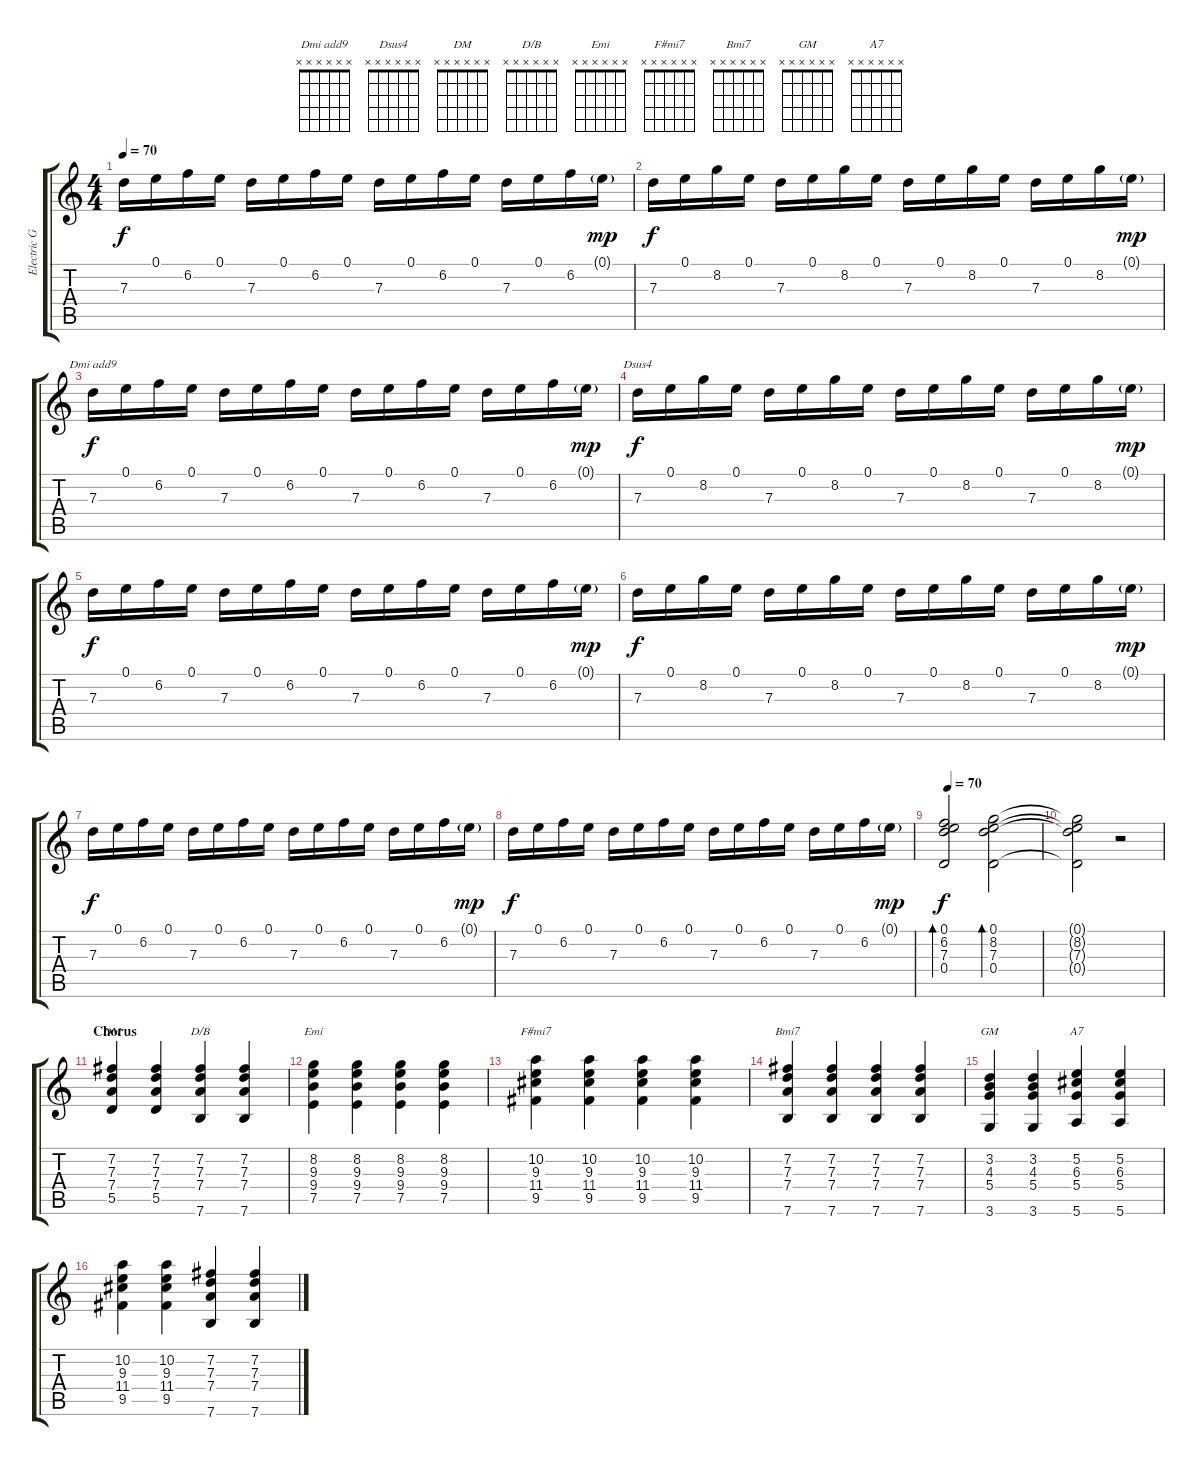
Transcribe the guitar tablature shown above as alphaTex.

\track ("Electric Guitar " "Electric G") {instrument electricguitarjazz}
\staff {score tabs}
\tuning (E4 B3 G3 D3 A2 E2) {hide}
\chord ("Dmi add9" x x x x x x)
\chord ("Dsus4" x x x x x x)
\chord ("DM" x x x x x x)
\chord ("D/B" x x x x x x)
\chord ("Emi" x x x x x x)
\chord ("F#mi7" x x x x x x)
\chord ("Bmi7" x x x x x x)
\chord ("GM" x x x x x x)
\chord ("A7" x x x x x x)
\ts (4 4)
\tempo 70
\clef g2
\ks c
7.3.16{dy f} 0.1.16 6.2.16 0.1.16 7.3.16 0.1.16 6.2.16 0.1.16 7.3.16 0.1.16 6.2.16 0.1.16 7.3.16 0.1.16 6.2.16 0.1{g}.16{dy mp} |
7.3.16{dy f} 0.1.16 8.2.16 0.1.16 7.3.16 0.1.16 8.2.16 0.1.16 7.3.16 0.1.16 8.2.16 0.1.16 7.3.16 0.1.16 8.2.16 0.1{g}.16{dy mp} |
7.3.16{ch "Dmi add9" dy f} 0.1.16 6.2.16 0.1.16 7.3.16 0.1.16 6.2.16 0.1.16 7.3.16 0.1.16 6.2.16 0.1.16 7.3.16 0.1.16 6.2.16 0.1{g}.16{dy mp} |
7.3.16{ch "Dsus4" dy f} 0.1.16 8.2.16 0.1.16 7.3.16 0.1.16 8.2.16 0.1.16 7.3.16 0.1.16 8.2.16 0.1.16 7.3.16 0.1.16 8.2.16 0.1{g}.16{dy mp} |
7.3.16{dy f} 0.1.16 6.2.16 0.1.16 7.3.16 0.1.16 6.2.16 0.1.16 7.3.16 0.1.16 6.2.16 0.1.16 7.3.16 0.1.16 6.2.16 0.1{g}.16{dy mp} |
7.3.16{dy f} 0.1.16 8.2.16 0.1.16 7.3.16 0.1.16 8.2.16 0.1.16 7.3.16 0.1.16 8.2.16 0.1.16 7.3.16 0.1.16 8.2.16 0.1{g}.16{dy mp} |
7.3.16{dy f} 0.1.16 6.2.16 0.1.16 7.3.16 0.1.16 6.2.16 0.1.16 7.3.16 0.1.16 6.2.16 0.1.16 7.3.16 0.1.16 6.2.16 0.1{g}.16{dy mp} |
7.3.16{dy f} 0.1.16 6.2.16 0.1.16 7.3.16 0.1.16 6.2.16 0.1.16 7.3.16 0.1.16 6.2.16 0.1.16 7.3.16 0.1.16 6.2.16 0.1{g}.16{dy mp} |
\tempo 70
(0.1 6.2 7.3 0.4).2{bd 240 dy f} (0.1 8.2 7.3 0.4).2{bd 240} |
(0.1{t} 8.2{t} 7.3{t} 0.4{t}).2 r.2 |
\section ("" "Chorus")
(7.2 7.3 7.4 5.5).4{ch "DM"} (7.2 7.3 7.4 5.5).4 (7.2 7.3 7.4 7.6).4{ch "D/B"} (7.2 7.3 7.4 7.6).4 |
(8.2 9.3 9.4 7.5).4{ch "Emi"} (8.2 9.3 9.4 7.5).4 (8.2 9.3 9.4 7.5).4 (8.2 9.3 9.4 7.5).4 |
(10.2 9.3 11.4 9.5).4{ch "F#mi7"} (10.2 9.3 11.4 9.5).4 (10.2 9.3 11.4 9.5).4 (10.2 9.3 11.4 9.5).4 |
(7.2 7.3 7.4 7.6).4{ch "Bmi7"} (7.2 7.3 7.4 7.6).4 (7.2 7.3 7.4 7.6).4 (7.2 7.3 7.4 7.6).4 |
(3.2 4.3 5.4 3.6).4{ch "GM"} (3.2 4.3 5.4 3.6).4 (5.2 6.3 5.4 5.6).4{ch "A7"} (5.2 6.3 5.4 5.6).4 |
(10.2 9.3 11.4 9.5).4 (10.2 9.3 11.4 9.5).4 (7.2 7.3 7.4 7.6).4 (7.2 7.3 7.4 7.6).4
